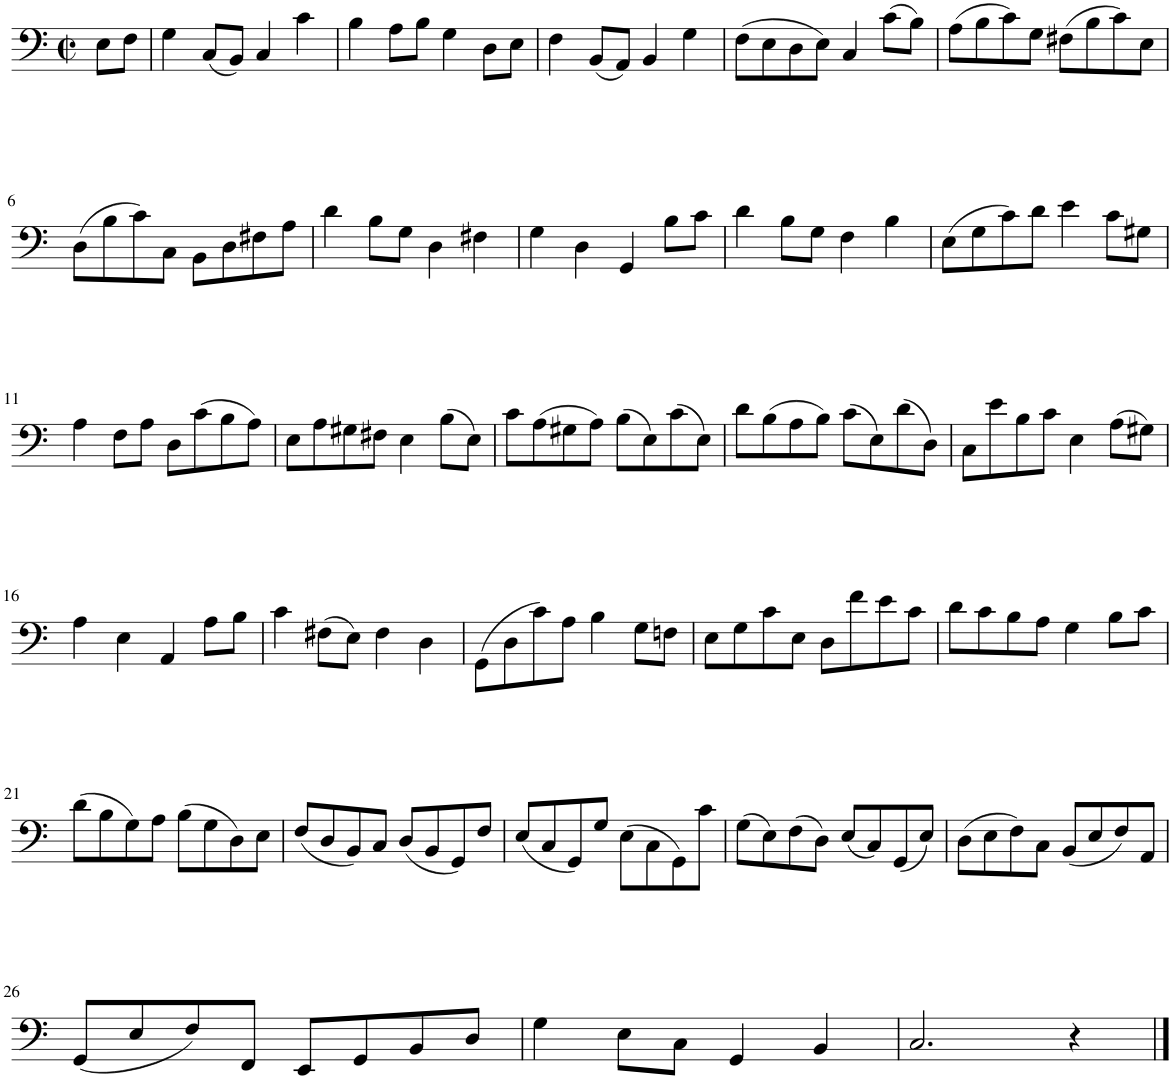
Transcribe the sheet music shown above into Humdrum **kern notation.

**kern
*part1
*staff1
*I"Piano
*I'Pno.
*clefF4
*k[]
*M2/2
*met(c|)
=
8E\L
8F\J
=1
4G\
(8C/L
8BB/J)
4C/
4c\
=2
4B\
8A\L
8B\J
4G\
8D\L
8E\J
=3
4F\
(8BB/L
8AA/J)
4BB/
4G\
=4
(8F\L
8E\
8D\
8E\J)
4C/
(>8c\L
8B\J)
=5
(8A\L
8B\
8c\)
8G\J
(8F#X\L
8B\
8c\)
8E\J
!!LO:LB:g=z
=6
(8D\L
8B\
8c\)
8C\J
8BB\L
8D\
8F#X\
8A\J
=7
4d\
8B\L
8G\J
4D\
4F#X\
=8
4G\
4D\
4GG/
8B\L
8c\J
=9
4d\
8B\L
8G\J
4F\
4B\
=10
(8E\L
8G\
8c\)
8d\J
4e\
8c\L
8G#X\J
!!LO:LB:g=z
=11
4A\
8F\L
8A\J
8D\L
(8c\
8B\
8A\J)
=12
8E\L
8A\
8G#X\
8F#X\J
4E\
(8B\L
8E\J)
=13
8c\L
(8A\
8G#X\
8A\J)
(8B\L
8E\)
(8c\
8E\J)
=14
8d\L
(8B\
8A\
8B\J)
(8c\L
8E\)
(8d\
8D\J)
=15
8C\L
8e\
8B\
8c\J
4E\
(8A\L
8G#X\J)
!!LO:LB:g=z
=16
4A\
4E\
4AA/
8A\L
8B\J
=17
4c\
(8F#X\L
8E\J)
4F#\
4D\
=18
(8GG\L
8D\
8c\)
8A\J
4B\
8G\L
8Fn\J
=19
8E\L
8G\
8c\
8E\J
8D\L
8f\
8e\
8c\J
=20
8d\L
8c\
8B\
8A\J
4G\
8B\L
8c\J
!!LO:LB:g=z
=21
(8d\L
8B\
8G\)
8A\J
(8B\L
8G\
8D\)
8E\J
=22
(8F/L
8D/
8BB/)
8C/J
(8D/L
8BB/
8GG/)
8F/J
=23
(8E/L
8C/
8GG/)
8G/J
(8E\L
8C\
8GG\)
8c\J
=24
(8G\L
8E\)
(8F\
8D\J)
(8E/L
8C/)
(8GG/
8E/J)
=25
(8D\L
8E\
8F\)
8C\J
(8BB/L
8E/
8F/)
8AA/J
!!LO:LB:g=z
=26
(8GG/L
8E/
8F/)
8FF/J
8EE/L
8GG/
8BB/
8D/J
=27
4G\
8E\L
8C\J
4GG/
4BB/
=28
2.C/
4r
==
*-
